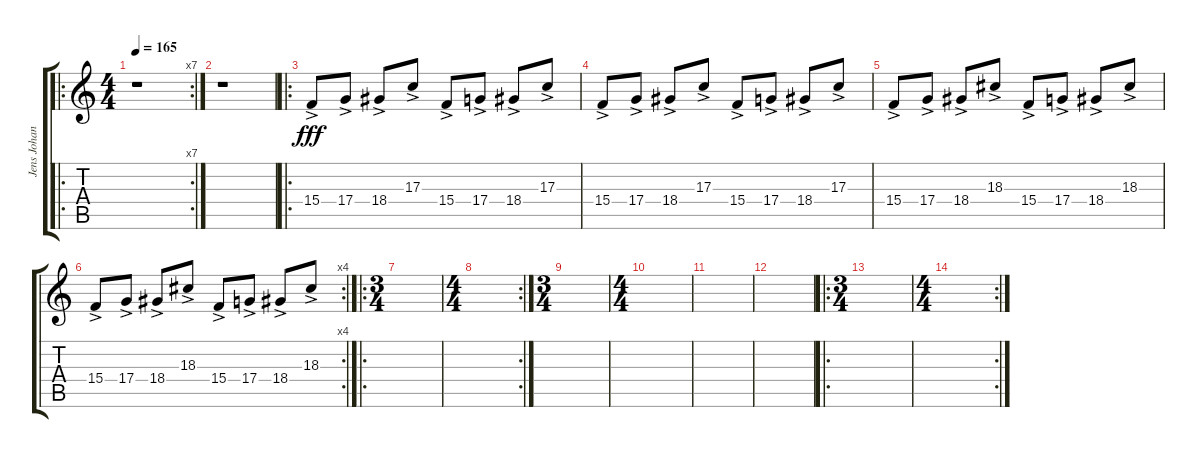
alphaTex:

\track ("Jens Johansson" "Jens Johan") {instrument electricpiano2}
\staff {score tabs}
\tuning (E4 B3 G3 D3 A2 D2) {hide}
\ro
\rc 7
\ts (4 4)
\tempo 165
\clef g2
\ks c
r.1{dy fff instrument electricpiano2} |
r.1 |
\ro
15.4{ac}.8 17.4{ac}.8 18.4{ac}.8 17.3{ac}.8 15.4{ac}.8 17.4{ac}.8 18.4{ac}.8 17.3{ac}.8 |
15.4{ac}.8 17.4{ac}.8 18.4{ac}.8 17.3{ac}.8 15.4{ac}.8 17.4{ac}.8 18.4{ac}.8 17.3{ac}.8 |
15.4{ac}.8 17.4{ac}.8 18.4{ac}.8 18.3{ac}.8 15.4{ac}.8 17.4{ac}.8 18.4{ac}.8 18.3{ac}.8 |
\rc 4
15.4{ac}.8 17.4{ac}.8 18.4{ac}.8 18.3{ac}.8 15.4{ac}.8 17.4{ac}.8 18.4{ac}.8 18.3{ac}.8 |
\ro
\ts (3 4)
|
\rc 2
\ts (4 4)
|
\ts (3 4)
|
\ts (4 4)
|
|
|
\ro
\ts (3 4)
|
\rc 2
\ts (4 4)
